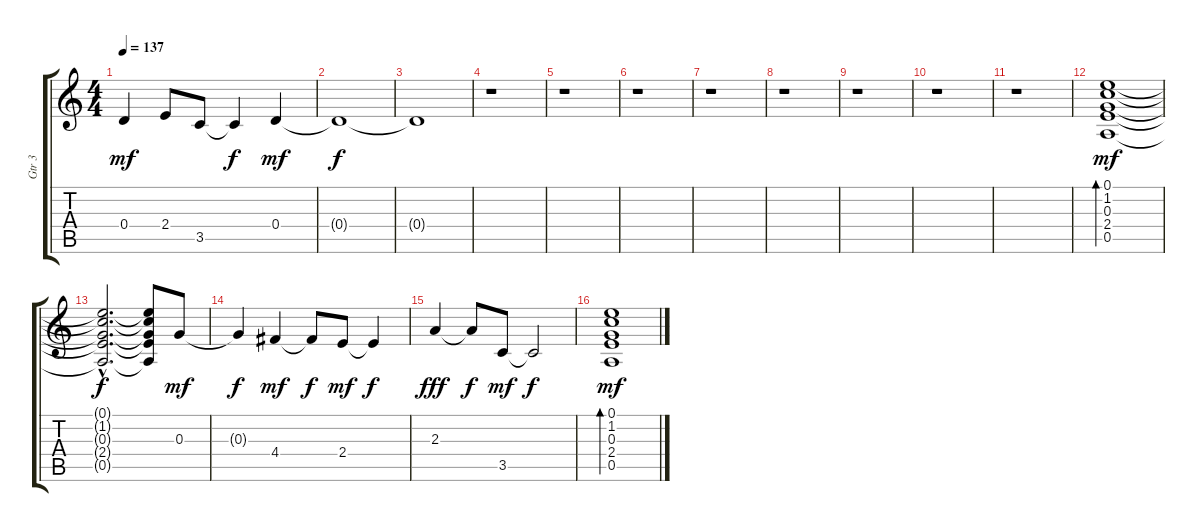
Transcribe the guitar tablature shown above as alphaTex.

\track ("Gtr 3" "Gtr 3") {instrument overdrivenguitar}
\staff {score tabs}
\tuning (E4 B3 G3 D3 A2 E2) {hide}
\ts (4 4)
\tempo 137
\clef g2
\ks c
0.4.4{dy mf} 2.4.8 3.5.8 3.5{t}.4{dy f} 0.4.4{dy mf} |
0.4{t}.1{dy f} |
0.4{t}.1 |
r.1 |
r.1 |
r.1 |
r.1 |
r.1 |
r.1 |
r.1 |
r.1 |
(0.1 1.2 0.3 2.4 0.5).1{bd 240 dy mf} |
(0.1{hac t} 1.2{hac t} 0.3{hac t} 2.4{hac t} 0.5{hac t}).2{d dy f} (0.1{t} 1.2{t} 0.3{t} 2.4{t} 0.5{t}).8 0.3.8{dy mf} |
0.3{t}.4{dy f} 4.4.4{dy mf} 4.4{t}.8{dy f} 2.4.8{dy mf} 2.4{t}.4{dy f} |
2.3.4{dy fff} 2.3{t}.8{dy f} 3.5.8{dy mf} 3.5{t}.2{dy f} |
(0.1 1.2 0.3 2.4 0.5).1{bd 240 dy mf}
